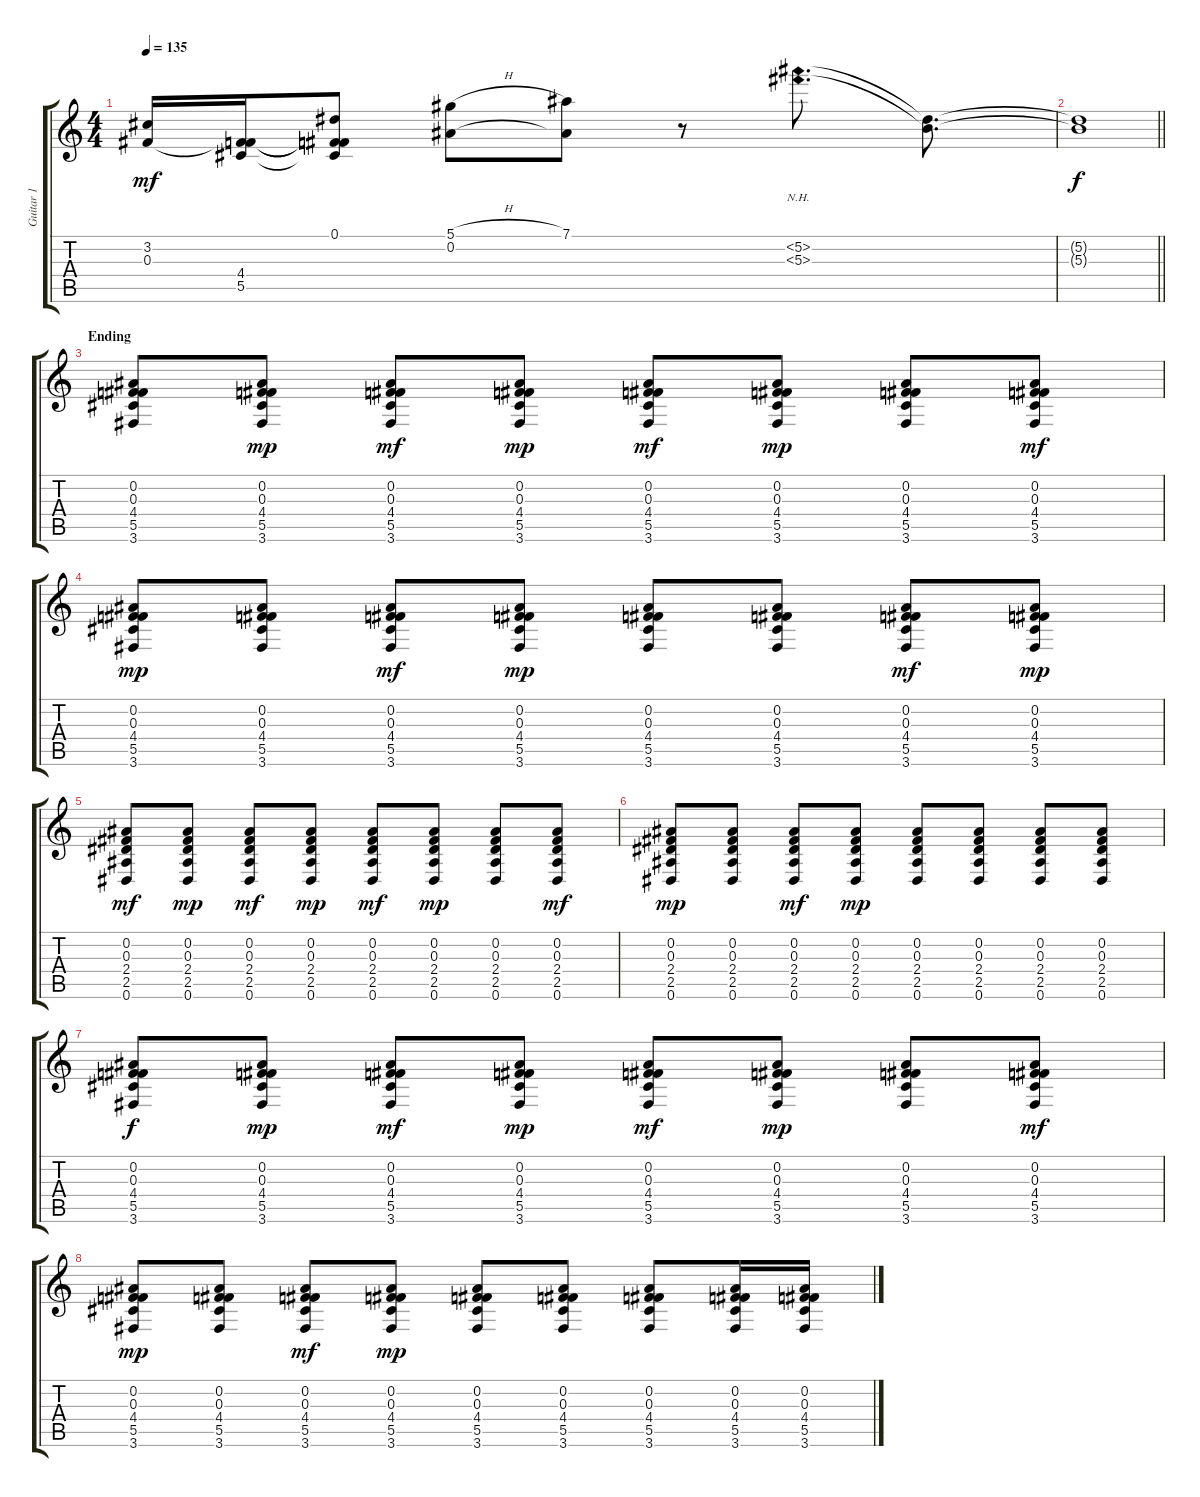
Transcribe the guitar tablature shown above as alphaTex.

\track ("Guitar 1" "Guitar 1") {instrument acousticguitarsteel}
\staff {score tabs}
\tuning (Eb4 Bb3 Gb3 Db3 Ab2 Eb2) {hide}
\ts (4 4)
\tempo 135
\clef g2
\ks c
(3.2{t} 0.3{t}).16{dy mf} (0.3{t} 4.4{t} 5.5{t}).16 (0.1 0.3{t} 4.4{t} 5.5{t}).8 (5.1{h} 0.2).8 (7.1 0.2{t}).8 r.8 (5.2{nh} 5.3{nh}).8{d} (5.2{t} 5.3{t}).8{d} |
\barLineRight lightlight
(5.2{t} 5.3{t}).1{dy f} |
\section ("" "Ending")
(0.2 0.3 4.4 5.5 3.6).8 (0.2 0.3 4.4 5.5 3.6).8{dy mp} (0.2 0.3 4.4 5.5 3.6).8{dy mf} (0.2 0.3 4.4 5.5 3.6).8{dy mp} (0.2 0.3 4.4 5.5 3.6).8{dy mf} (0.2 0.3 4.4 5.5 3.6).8{dy mp} (0.2 0.3 4.4 5.5 3.6).8 (0.2 0.3 4.4 5.5 3.6).8{dy mf} |
(0.2 0.3 4.4 5.5 3.6).8{dy mp} (0.2 0.3 4.4 5.5 3.6).8 (0.2 0.3 4.4 5.5 3.6).8{dy mf} (0.2 0.3 4.4 5.5 3.6).8{dy mp} (0.2 0.3 4.4 5.5 3.6).8 (0.2 0.3 4.4 5.5 3.6).8 (0.2 0.3 4.4 5.5 3.6).8{dy mf} (0.2 0.3 4.4 5.5 3.6).8{dy mp} |
(0.2 0.3 2.4 2.5 0.6).8{dy mf} (0.2 0.3 2.4 2.5 0.6).8{dy mp} (0.2 0.3 2.4 2.5 0.6).8{dy mf} (0.2 0.3 2.4 2.5 0.6).8{dy mp} (0.2 0.3 2.4 2.5 0.6).8{dy mf} (0.2 0.3 2.4 2.5 0.6).8{dy mp} (0.2 0.3 2.4 2.5 0.6).8 (0.2 0.3 2.4 2.5 0.6).8{dy mf} |
(0.2 0.3 2.4 2.5 0.6).8{dy mp} (0.2 0.3 2.4 2.5 0.6).8 (0.2 0.3 2.4 2.5 0.6).8{dy mf} (0.2 0.3 2.4 2.5 0.6).8{dy mp} (0.2 0.3 2.4 2.5 0.6).8 (0.2 0.3 2.4 2.5 0.6).8 (0.2 0.3 2.4 2.5 0.6).8 (0.2 0.3 2.4 2.5 0.6).8 |
(0.2 0.3 4.4 5.5 3.6).8{dy f} (0.2 0.3 4.4 5.5 3.6).8{dy mp} (0.2 0.3 4.4 5.5 3.6).8{dy mf} (0.2 0.3 4.4 5.5 3.6).8{dy mp} (0.2 0.3 4.4 5.5 3.6).8{dy mf} (0.2 0.3 4.4 5.5 3.6).8{dy mp} (0.2 0.3 4.4 5.5 3.6).8 (0.2 0.3 4.4 5.5 3.6).8{dy mf} |
(0.2 0.3 4.4 5.5 3.6).8{dy mp} (0.2 0.3 4.4 5.5 3.6).8 (0.2 0.3 4.4 5.5 3.6).8{dy mf} (0.2 0.3 4.4 5.5 3.6).8{dy mp} (0.2 0.3 4.4 5.5 3.6).8 (0.2 0.3 4.4 5.5 3.6).8 (0.2 0.3 4.4 5.5 3.6).8 (0.2 0.3 4.4 5.5 3.6).16 (0.2 0.3 4.4 5.5 3.6).16
